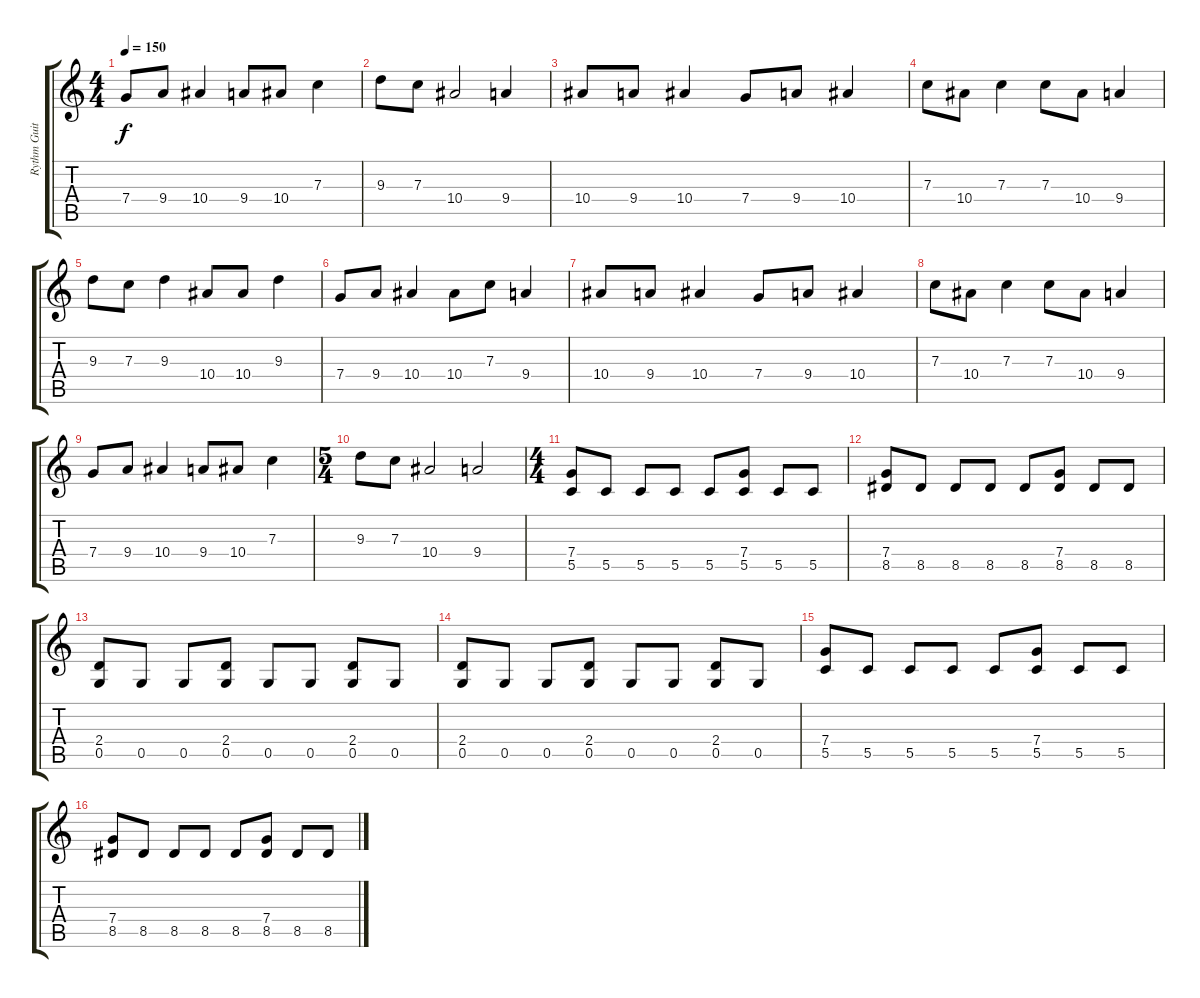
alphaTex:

\track ("Rythm Guitar" "Rythm Guit") {instrument distortionguitar}
\staff {score tabs}
\tuning (D4 A3 F3 C3 G2 D2) {hide}
\ts (4 4)
\tempo 150
\clef g2
\ks c
7.4.8{dy f} 9.4.8 10.4.4 9.4.8 10.4.8 7.3.4 |
9.3.8 7.3.8 10.4.2 9.4.4 |
10.4.8 9.4.8 10.4.4 7.4.8 9.4.8 10.4.4 |
7.3.8 10.4.8 7.3.4 7.3.8 10.4.8 9.4.4 |
9.3.8 7.3.8 9.3.4 10.4.8 10.4.8 9.3.4 |
7.4.8 9.4.8 10.4.4 10.4.8 7.3.8 9.4.4 |
10.4.8 9.4.8 10.4.4 7.4.8 9.4.8 10.4.4 |
7.3.8 10.4.8 7.3.4 7.3.8 10.4.8 9.4.4 |
7.4.8 9.4.8 10.4.4 9.4.8 10.4.8 7.3.4 |
\ts (5 4)
9.3.8 7.3.8 10.4.2 9.4.2 |
\ts (4 4)
(7.4 5.5).8 5.5.8 5.5.8 5.5.8 5.5.8 (7.4 5.5).8 5.5.8 5.5.8 |
(7.4 8.5).8 8.5.8 8.5.8 8.5.8 8.5.8 (7.4 8.5).8 8.5.8 8.5.8 |
(2.4 0.5).8 0.5.8 0.5.8 (2.4 0.5).8 0.5.8 0.5.8 (2.4 0.5).8 0.5.8 |
(2.4 0.5).8 0.5.8 0.5.8 (2.4 0.5).8 0.5.8 0.5.8 (2.4 0.5).8 0.5.8 |
(7.4 5.5).8 5.5.8 5.5.8 5.5.8 5.5.8 (7.4 5.5).8 5.5.8 5.5.8 |
(7.4 8.5).8 8.5.8 8.5.8 8.5.8 8.5.8 (7.4 8.5).8 8.5.8 8.5.8
